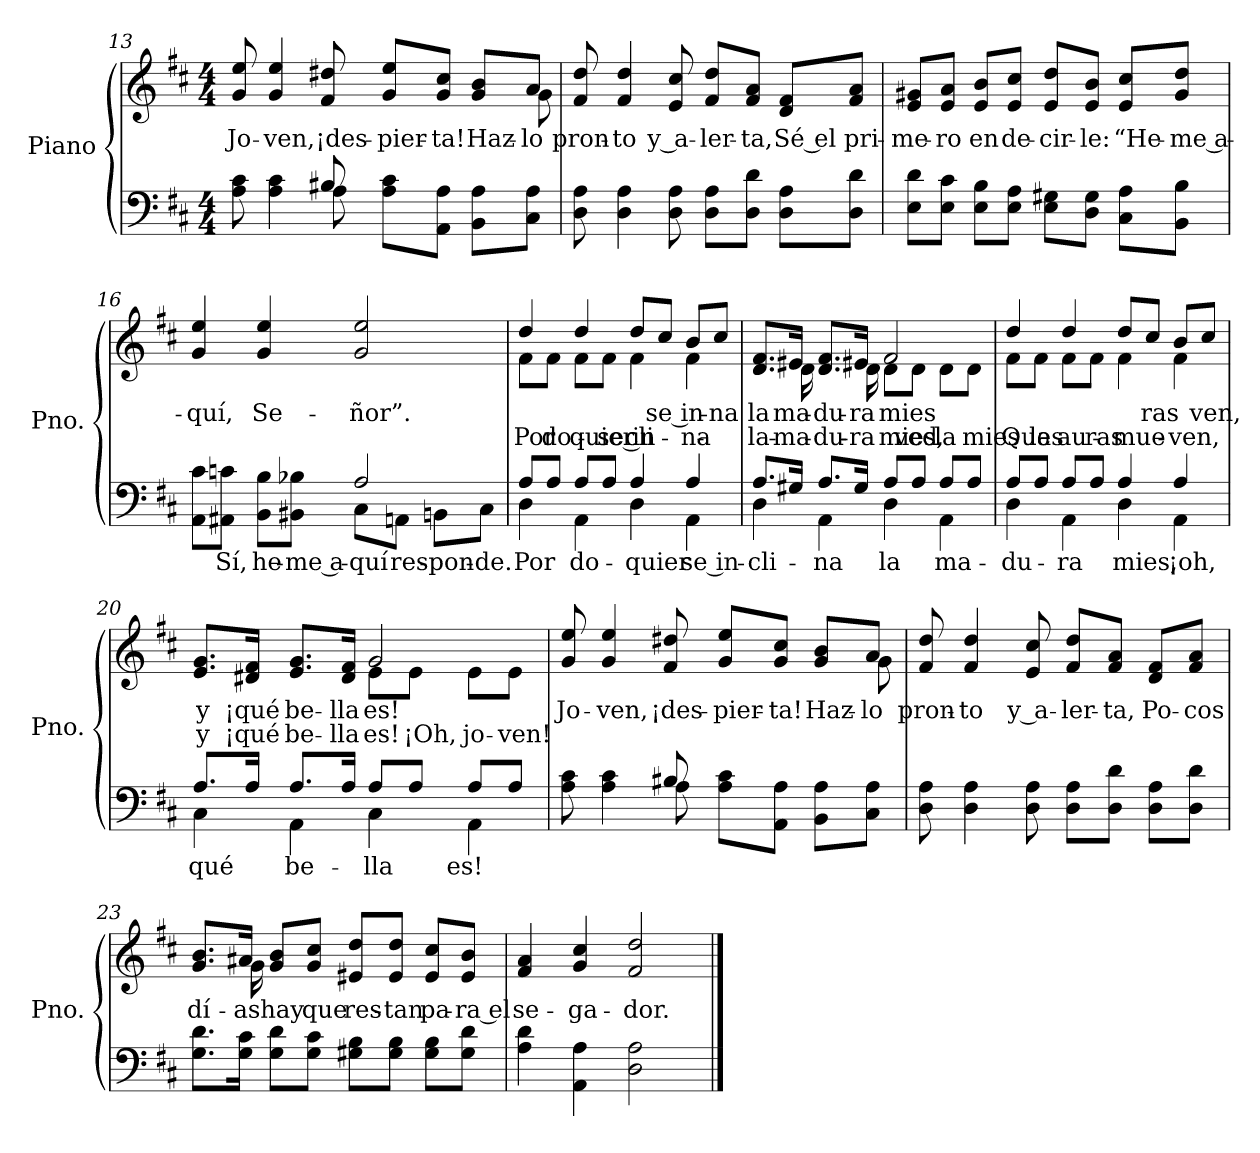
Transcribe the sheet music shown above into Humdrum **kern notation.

**kern	**text	**kern	**text	**text
*part1	*part1	*part1	*part1	*part1
*staff2	*staff2	*staff1	*staff1	*staff1
*I"Piano	*	*	*	*
*I'Pno.	*	*	*	*
*clefF4	*	*clefG2	*	*
*k[f#c#]	*	*k[f#c#]	*	*
*M4/4	*	*M4/4	*	*
=13	=13	=13	=13	=13
*^	*	*	*	*
!	!	!	!	!LO:LY:b	!
*	*	*	*^	*	*
8A\ 8c#\	4.ryy	.	8g/ 8ee/	2..ryy	Jo-	.
!	!	!	!	!	!LO:LY:b	!
4A\ 4c#\	.	.	4g/ 4ee/	.	-ven,	.
!	!	!	!	!	!LO:LY:b	!
8B#X/	8A\	.	8f#/ 8dd#X/	.	¡des-	.
!	!	!	!	!	!LO:LY:b	!
8A\ 8c#\L	2ryy	.	8g/ 8ee/L	.	-pier-	.
!	!	!	!	!	!LO:LY:b	!
8AA\ 8A\J	.	.	8g/ 8cc#/J	.	-ta!	.
!	!	!	!	!	!LO:LY:b	!
8BB\ 8A\L	.	.	8g/ 8b/L	.	Haz-	.
!	!	!	!	!	!LO:LY:b	!
8C#\ 8A\J	.	.	8a/J	8g\	-lo	.
*v	*v	*	*	*	*	*
=14	=14	=14	=14	=14	=14
!	!	!	!	!LO:LY:b	!
*	*	*v	*v	*	*
8D\ 8A\	.	8f#/ 8dd/	pron-	.
!	!	!	!LO:LY:b	!
4D\ 4A\	.	4f#/ 4dd/	-to	.
!	!	!	!LO:LY:b	!
8D\ 8A\	.	8e/ 8cc#/	y a-	.
!	!	!	!LO:LY:b	!
8D\ 8A\L	.	8f#/ 8dd/L	-ler-	.
!	!	!	!LO:LY:b	!
8D\ 8d\J	.	8f#/ 8a/J	-ta,	.
!	!	!	!LO:LY:b	!
8D\ 8A\L	.	8d/ 8f#/L	Sé el	.
!	!	!	!LO:LY:b	!
8D\ 8d\J	.	8f#/ 8a/J	pri-	.
!!LO:LB:g=z
=15	=15	=15	=15	=15
!	!	!	!LO:LY:b	!
8E\ 8d\L	.	8e/ 8g#X/L	-me-	.
!	!	!	!LO:LY:b	!
8E\ 8c#\J	.	8e/ 8a/J	-ro	.
!	!	!	!LO:LY:b	!
8E\ 8B\L	.	8e/ 8b/L	en	.
!	!	!	!LO:LY:b	!
8E\ 8A\J	.	8e/ 8cc#/J	de-	.
!	!	!	!LO:LY:b	!
8E\ 8G#X\L	.	8e/ 8dd/L	-cir-	.
!	!	!	!LO:LY:b	!
8D\ 8G#\J	.	8e/ 8b/J	-le:	.
!	!	!	!LO:LY:b	!
8C#\ 8A\L	.	8e/ 8cc#/L	“He-	.
!	!	!	!LO:LY:b	!
8BB\ 8B\J	.	8g#/ 8dd/J	-me a-	.
=16	=16	=16	=16	=16
*^	*	*	*	*
!	!	!	!	!LO:LY:b	!
8AA\ 8c#\L	2ryy	.	4g/ 4ee/	-quí,	.
!	!	!LO:LY:b	!	!	!
8AA#X\ 8cn\J	.	Sí,	.	.	.
!	!	!LO:LY:b	!	!LO:LY:b	!
8BB\ 8B\L	.	he-	4g/ 4ee/	Se-	.
!	!	!LO:LY:b	!	!	!
8BB#X\ 8B-X\J	.	-me a-	.	.	.
!	!	!LO:LY:b	!	!LO:LY:b	!
8C#\L	2A/	-quí	2g/ 2ee/	-ñor”.	.
!	!	!LO:LY:b	!	!	!
8AAn\J	.	res-	.	.	.
!	!	!LO:LY:b	!	!	!
8BBn\L	.	-pon-	.	.	.
!	!	!LO:LY:b	!	!	!
8C#\J	.	-de.	.	.	.
=17	=17	=17	=17	=17	=17
!	!	!LO:LY:b	!	!LO:LY:b	!
*	*	*	*^	*	*
!	!	!	!	!	!	!LO:LY:b
8A/L	4D\	Por	4dd/	8f#\L	.	Por
!	!	!	!	!	!	!LO:LY:b
8A/J	.	.	.	8f#\J	.	do-
!	!	!LO:LY:b	!	!	!LO:LY:b	!
!	!	!	!	!	!	!LO:LY:b
8A/L	4AA\	do-	4dd/	8f#\L	.	-quier
!	!	!	!	!	!	!LO:LY:b
8A/J	.	.	.	8f#\J	.	se in-
!	!	!LO:LY:b	!	!	!LO:LY:b	!
!	!	!	!	!	!	!LO:LY:b
4A/	4D\	-quier	8dd/L	4f#\	.	-cli-
!	!	!	!	!	!LO:LY:b	!
.	.	.	8cc#/J	.	se in-	.
!	!	!LO:LY:b	!	!	!LO:LY:b	!
!	!	!	!	!	!	!LO:LY:b
4A/	4AA\	se in-	8b/L	4f#\	.	-na
!	!	!	!	!	!LO:LY:b	!
.	.	.	8cc#/J	.	-na	.
!!LO:LB:g=z	!!
=18	=18	=18	=18	=18	=18	=18
!	!	!LO:LY:b	!	!	!LO:LY:b	!LO:LY:b
8.A/L	4D\	-cli-	8.d/ 8.f#/L	8.ryy	la	la
!	!	!	!	!	!LO:LY:b	!LO:LY:b
16G#X/Jk	.	.	16e#X/Jk	16d\	ma-	ma-
!	!	!LO:LY:b	!	!	!LO:LY:b	!LO:LY:b
8.A/L	4AA\	-na	8.d/ 8.f#/L	8.ryy	-du-	-du-
!	!	!	!	!	!LO:LY:b	!LO:LY:b
16G#/Jk	.	.	16e#X/Jk	16d\	-ra	-ra
!	!	!LO:LY:b	!	!	!LO:LY:b	!LO:LY:b
8A/L	4D\	la	2f#/	8d\L	mies	mies,
!	!	!	!	!	!	!LO:LY:b
8A/J	.	.	.	8d\J	.	ved
!	!	!LO:LY:b	!	!	!	!LO:LY:b
8A/L	4AA\	ma-	.	8d\L	.	la
!	!	!	!	!	!	!LO:LY:b
8A/J	.	.	.	8d\J	.	mies
=19	=19	=19	=19	=19	=19	=19
!	!	!LO:LY:b	!	!	!LO:LY:b	!
!	!	!	!	!	!	!LO:LY:b
8A/L	4D\	-du-	4dd/	8f#\L	.	Que
!	!	!	!	!	!	!LO:LY:b
8A/J	.	.	.	8f#\J	.	las
!	!	!LO:LY:b	!	!	!LO:LY:b	!
!	!	!	!	!	!	!LO:LY:b
8A/L	4AA\	-ra	4dd/	8f#\L	.	au-
!	!	!	!	!	!	!LO:LY:b
8A/J	.	.	.	8f#\J	.	-ras
!	!	!LO:LY:b	!	!	!LO:LY:b	!
!	!	!	!	!	!	!LO:LY:b
4A/	4D\	mies,	8dd/L	4f#\	.	mue-
!	!	!	!	!	!LO:LY:b	!
.	.	.	8cc#/J	.	-ras	.
!	!	!LO:LY:b	!	!	!LO:LY:b	!
!	!	!	!	!	!	!LO:LY:b
4A/	4AA\	¡oh,	8b/L	4f#\	.	-ven,
!	!	!	!	!	!LO:LY:b	!
.	.	.	8cc#/J	.	-ven,	.
=20	=20	=20	=20	=20	=20	=20
!	!	!LO:LY:b	!	!	!LO:LY:b	!LO:LY:b
8.A/L	4C#\	qué	8.e/ 8.g/L	2ryy	y	y
!	!	!	!	!	!LO:LY:b	!LO:LY:b
16A/Jk	.	.	16d#X/ 16f#/Jk	.	¡qué	¡qué
!	!	!LO:LY:b	!	!	!LO:LY:b	!LO:LY:b
8.A/L	4AA\	be-	8.e/ 8.g/L	.	be-	be-
!	!	!	!	!	!LO:LY:b	!LO:LY:b
16A/Jk	.	.	16d#/ 16f#/Jk	.	-lla	-lla
!	!	!LO:LY:b	!	!	!LO:LY:b	!LO:LY:b
8A/L	4C#\	-lla	2g/	8e\L	es!	es!
!	!	!	!	!	!	!LO:LY:b
8A/J	.	.	.	8e\J	.	¡Oh,
!	!	!LO:LY:b	!	!	!	!LO:LY:b
8A/L	4AA\	es!	.	8e\L	.	jo-
!	!	!	!	!	!	!LO:LY:b
8A/J	.	.	.	8e\J	.	-ven!
!!LO:LB:g=z	!!
=21	=21	=21	=21	=21	=21	=21
!	!	!	!	!	!LO:LY:b	!
8A\ 8c#\	4.ryy	.	8g/ 8ee/	2..ryy	Jo-	.
!	!	!	!	!	!LO:LY:b	!
4A\ 4c#\	.	.	4g/ 4ee/	.	-ven,	.
!	!	!	!	!	!LO:LY:b	!
8B#X/	8A\	.	8f#/ 8dd#X/	.	¡des-	.
!	!	!	!	!	!LO:LY:b	!
8A\ 8c#\L	2ryy	.	8g/ 8ee/L	.	-pier-	.
!	!	!	!	!	!LO:LY:b	!
8AA\ 8A\J	.	.	8g/ 8cc#/J	.	-ta!	.
!	!	!	!	!	!LO:LY:b	!
8BB\ 8A\L	.	.	8g/ 8b/L	.	Haz-	.
!	!	!	!	!	!LO:LY:b	!
8C#\ 8A\J	.	.	8a/J	8g\	-lo	.
*v	*v	*	*	*	*	*
=22	=22	=22	=22	=22	=22
!	!	!	!	!LO:LY:b	!
*	*	*v	*v	*	*
8D\ 8A\	.	8f#/ 8dd/	pron-	.
!	!	!	!LO:LY:b	!
4D\ 4A\	.	4f#/ 4dd/	-to	.
!	!	!	!LO:LY:b	!
8D\ 8A\	.	8e/ 8cc#/	y a-	.
!	!	!	!LO:LY:b	!
8D\ 8A\L	.	8f#/ 8dd/L	-ler-	.
!	!	!	!LO:LY:b	!
8D\ 8d\J	.	8f#/ 8a/J	-ta,	.
!	!	!	!LO:LY:b	!
8D\ 8A\L	.	8d/ 8f#/L	Po-	.
!	!	!	!LO:LY:b	!
8D\ 8d\J	.	8f#/ 8a/J	-cos	.
=23	=23	=23	=23	=23
!	!	!	!LO:LY:b	!
*	*	*^	*	*
8.G\ 8.d\L	.	8.g/ 8.b/L	8.ryy	dí-	.
!	!	!	!	!LO:LY:b	!
16G\ 16c#\Jk	.	16a#X/Jk	16g\	-as	.
!	!	!	!	!LO:LY:b	!
8G\ 8d\L	.	8g/ 8b/L	2.ryy	hay	.
!	!	!	!	!LO:LY:b	!
8G\ 8c#\J	.	8g/ 8cc#/J	.	que	.
!	!	!	!	!LO:LY:b	!
8G#X\ 8B\L	.	8e#X/ 8dd/L	.	res-	.
!	!	!	!	!LO:LY:b	!
8G#\ 8B\J	.	8e#/ 8dd/J	.	-tan	.
!	!	!	!	!LO:LY:b	!
8G#\ 8B\L	.	8e#/ 8cc#/L	.	pa-	.
!	!	!	!	!LO:LY:b	!
8G#\ 8d\J	.	8e#/ 8b/J	.	-ra el	.
*	*	*v	*v	*	*
=24	=24	=24	=24	=24
!	!	!	!LO:LY:b	!
4A\ 4d\	.	4f#/ 4a/	se-	.
!	!	!	!LO:LY:b	!
4AA\ 4A\	.	4g/ 4cc#/	-ga-	.
!	!	!	!LO:LY:b	!
2D\ 2A\	.	2f#/ 2dd/	-dor.	.
==	==	==	==	==
*-	*-	*-	*-	*-
